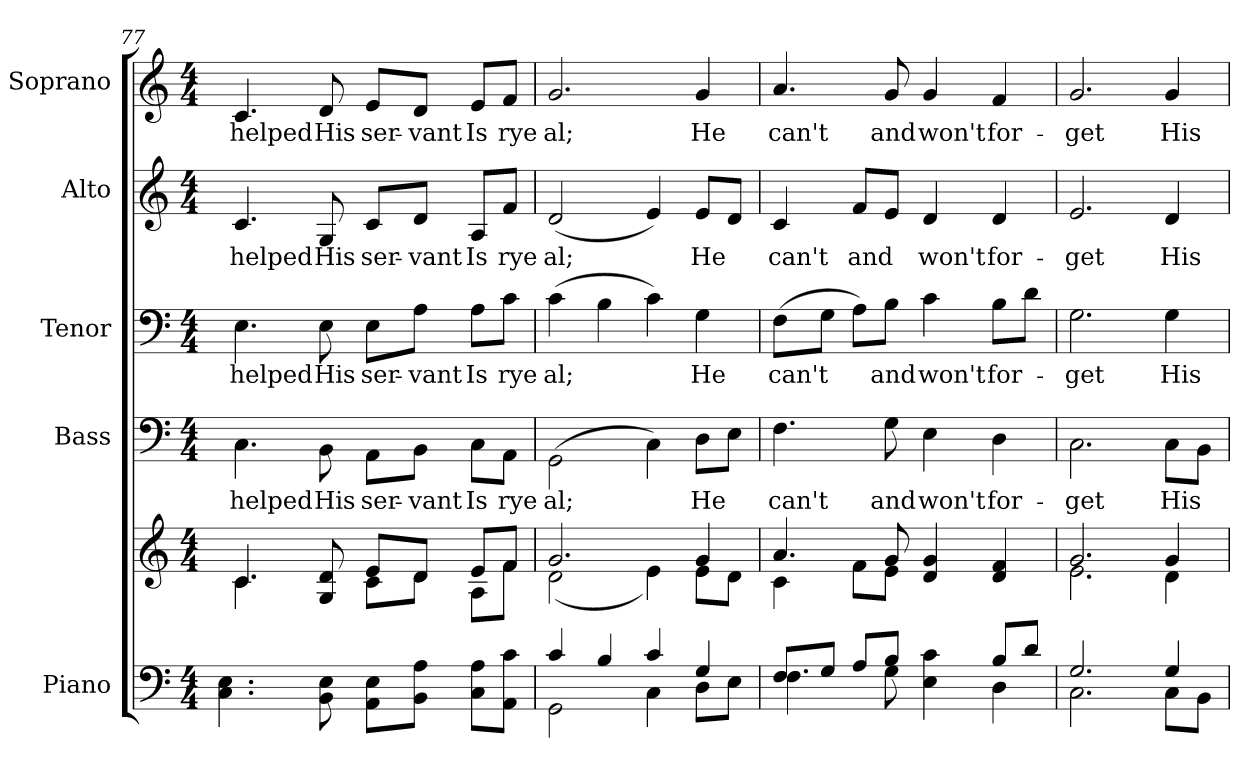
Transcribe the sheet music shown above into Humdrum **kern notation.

**kern	**kern	**kern	**text	**kern	**text	**kern	**text	**kern	**text
*part5	*part5	*part4	*part4	*part3	*part3	*part2	*part2	*part1	*part1
*staff6	*staff5	*staff4	*staff4	*staff3	*staff3	*staff2	*staff2	*staff1	*staff1
*I"Piano	*	*I"Bass	*	*I"Tenor	*	*I"Alto	*	*I"Soprano	*
*I'Pno.	*	*I'B.	*	*I'T.	*	*I'A.	*	*I'S.	*
*clefF4	*clefG2	*clefF4	*	*clefF4	*	*clefG2	*	*clefG2	*
*k[]	*k[]	*k[]	*	*k[]	*	*k[]	*	*k[]	*
*C:	*C:	*C:	*	*C:	*	*C:	*	*C:	*
*M4/4	*M4/4	*M4/4	*	*M4/4	*	*M4/4	*	*M4/4	*
=77	=77	=77	=77	=77	=77	=77	=77	=77	=77
*^	*^	*	*	*	*	*	*	*	*
!	!	!	!	!	!LO:LY:b:color=#000000	!	!	!	!	!	!
!	!	!	!	!	!	!	!LO:LY:b:color=#000000	!	!	!	!
!	!	!	!	!	!	!	!	!	!LO:LY:b:color=#000000	!	!
!	!	!	!	!	!	!	!	!	!	!	!LO:LY:b:color=#000000
4.Ei/yy	4.Ci\ 4.Ei	4.ci/	4.ci\	4.Ci\	helped	4.Ei\	helped	4.ci/	helped	4.ci/	helped
!	!	!	!	!	!LO:LY:b:color=#000000	!	!	!	!	!	!
!	!	!	!	!	!	!	!LO:LY:b:color=#000000	!	!	!	!
!	!	!	!	!	!	!	!	!	!LO:LY:b:color=#000000	!	!
!	!	!	!	!	!	!	!	!	!	!	!LO:LY:b:color=#000000
8Ei/yy	8BBi\ 8Ei	8Gi/ 8di	8Gi\yy	8BBi\	His	8Ei\	His	8Gi/	His	8di/	His
!	!	!	!	!	!LO:LY:b:color=#000000	!	!	!	!	!	!
!	!	!	!	!	!	!	!LO:LY:b:color=#000000	!	!	!	!
!	!	!	!	!	!	!	!	!	!LO:LY:b:color=#000000	!	!
!	!	!	!	!	!	!	!	!	!	!	!LO:LY:b:color=#000000
8Ei/Lyy	8AAi\ 8EiL	8ei/L	8ci\L	8AAi\L	ser-	8Ei\L	ser-	8ci/L	ser-	8ei/L	ser-
!	!	!	!	!	!LO:LY:b:color=#000000	!	!	!	!	!	!
!	!	!	!	!	!	!	!LO:LY:b:color=#000000	!	!	!	!
!	!	!	!	!	!	!	!	!	!LO:LY:b:color=#000000	!	!
!	!	!	!	!	!	!	!	!	!	!	!LO:LY:b:color=#000000
8Ai/Jyy	8BBi\ 8AiJ	8di/J	8di\J	8BBi\J	-vant	8Ai\J	-vant	8di/J	-vant	8di/J	-vant
!	!	!	!	!	!LO:LY:b:color=#000000	!	!	!	!	!	!
!	!	!	!	!	!	!	!LO:LY:b:color=#000000	!	!	!	!
!	!	!	!	!	!	!	!	!	!LO:LY:b:color=#000000	!	!
!	!	!	!	!	!	!	!	!	!	!	!LO:LY:b:color=#000000
8Ai/Lyy	8Ci\ 8AiL	8ei/L	8Ai\L	8Ci\L	Is	8Ai\L	Is	8Ai/L	Is	8ei/L	Is
!	!	!	!	!	!LO:LY:b:color=#000000	!	!	!	!	!	!
!	!	!	!	!	!	!	!LO:LY:b:color=#000000	!	!	!	!
!	!	!	!	!	!	!	!	!	!LO:LY:b:color=#000000	!	!
!	!	!	!	!	!	!	!	!	!	!	!LO:LY:b:color=#000000
8ci/Jyy	8AAi\ 8ciJ	8fi/J	8fi\J	8AAi\J	rye	8ci\J	rye	8fi/J	rye	8fi/J	rye
!!LO:PB:g=z
=78	=78	=78	=78	=78	=78	=78	=78	=78	=78	=78	=78
!	!	!	!	!	!LO:LY:b:color=#000000	!	!	!	!	!	!
!	!	!	!	!	!	!	!LO:LY:b:color=#000000	!	!	!	!
!	!	!	!	!	!	!	!	!	!LO:LY:b:color=#000000	!	!
!	!	!	!	!	!	!	!	!	!	!	!LO:LY:b:color=#000000
4ci/	2GGi\	2.gi/	(2di\	(2GGi\	al;	(4ci\	al;	(2di/	al;	2.gi/	al;
4Bi/	.	.	.	.	.	4Bi\	.	.	.	.	.
4ci/	4Ci\	.	4ei\)	4Ci\)	.	4ci\)	.	4ei/)	.	.	.
!	!	!	!	!	!LO:LY:b:color=#000000	!	!	!	!	!	!
!	!	!	!	!	!	!	!LO:LY:b:color=#000000	!	!	!	!
!	!	!	!	!	!	!	!	!	!LO:LY:b:color=#000000	!	!
!	!	!	!	!	!	!	!	!	!	!	!LO:LY:b:color=#000000
4Gi/	8Di\L	4gi/	8ei\L	8Di\L	He	4Gi\	He	8ei/L	He	4gi/	He
.	8Ei\J	.	8di\J	8Ei\J	.	.	.	8di/J	.	.	.
=79	=79	=79	=79	=79	=79	=79	=79	=79	=79	=79	=79
!	!	!	!	!	!LO:LY:b:color=#000000	!	!	!	!	!	!
!	!	!	!	!	!	!	!LO:LY:b:color=#000000	!	!	!	!
!	!	!	!	!	!	!	!	!	!LO:LY:b:color=#000000	!	!
!	!	!	!	!	!	!	!	!	!	!	!LO:LY:b:color=#000000
8Fi/L	4.Fi\	4.ai/	4ci\	4.Fi\	can't	(8Fi\L	can't	4ci/	can't	4.ai/	can't
8Gi/J	.	.	.	.	.	8Gi\J	.	.	.	.	.
!	!	!	!	!	!	!	!	!	!LO:LY:b:color=#000000	!	!
8Ai/L	.	.	8fi\L	.	.	8Ai\L)	.	8fi/L	and	.	.
!	!	!	!	!	!LO:LY:b:color=#000000	!	!	!	!	!	!
!	!	!	!	!	!	!	!LO:LY:b:color=#000000	!	!	!	!
!	!	!	!	!	!	!	!	!	!	!	!LO:LY:b:color=#000000
8Bi/J	8Gi\	8gi/	8ei\J	8Gi\	and	8Bi\J	and	8ei/J	.	8gi/	and
!	!	!	!	!	!LO:LY:b:color=#000000	!	!	!	!	!	!
!	!	!	!	!	!	!	!LO:LY:b:color=#000000	!	!	!	!
!	!	!	!	!	!	!	!	!	!LO:LY:b:color=#000000	!	!
!	!	!	!	!	!	!	!	!	!	!	!LO:LY:b:color=#000000
4ci/yy	4Ei\ 4ci	4di/ 4gi	4di\yy	4Ei\	won't	4ci\	won't	4di/	won't	4gi/	won't
!	!	!	!	!	!LO:LY:b:color=#000000	!	!	!	!	!	!
!	!	!	!	!	!	!	!LO:LY:b:color=#000000	!	!	!	!
!	!	!	!	!	!	!	!	!	!LO:LY:b:color=#000000	!	!
!	!	!	!	!	!	!	!	!	!	!	!LO:LY:b:color=#000000
8Bi/L	4Di\	4di/ 4fi	4di\yy	4Di\	for-	8Bi\L	for-	4di/	for-	4fi/	for-
8di/J	.	.	.	.	.	8di\J	.	.	.	.	.
!!LO:PB:g=z
=80	=80	=80	=80	=80	=80	=80	=80	=80	=80	=80	=80
!	!	!	!	!	!LO:LY:b:color=#000000	!	!	!	!	!	!
!	!	!	!	!	!	!	!LO:LY:b:color=#000000	!	!	!	!
!	!	!	!	!	!	!	!	!	!LO:LY:b:color=#000000	!	!
!	!	!	!	!	!	!	!	!	!	!	!LO:LY:b:color=#000000
2.Gi/	2.Ci\	2.gi/	2.ei\	2.Ci\	-get	2.Gi\	-get	2.ei/	-get	2.gi/	-get
!	!	!	!	!	!LO:LY:b:color=#000000	!	!	!	!	!	!
!	!	!	!	!	!	!	!LO:LY:b:color=#000000	!	!	!	!
!	!	!	!	!	!	!	!	!	!LO:LY:b:color=#000000	!	!
!	!	!	!	!	!	!	!	!	!	!	!LO:LY:b:color=#000000
4Gi/	8Ci\L	4gi/	4di\	8Ci\L	His	4Gi\	His	4di/	His	4gi/	His
.	8BBi\J	.	.	8BBi\J	.	.	.	.	.	.	.
*v	*v	*	*	*	*	*	*	*	*	*	*
*	*v	*v	*	*	*	*	*	*	*	*
=	=	=	=	=	=	=	=	=	=
*-	*-	*-	*-	*-	*-	*-	*-	*-	*-
